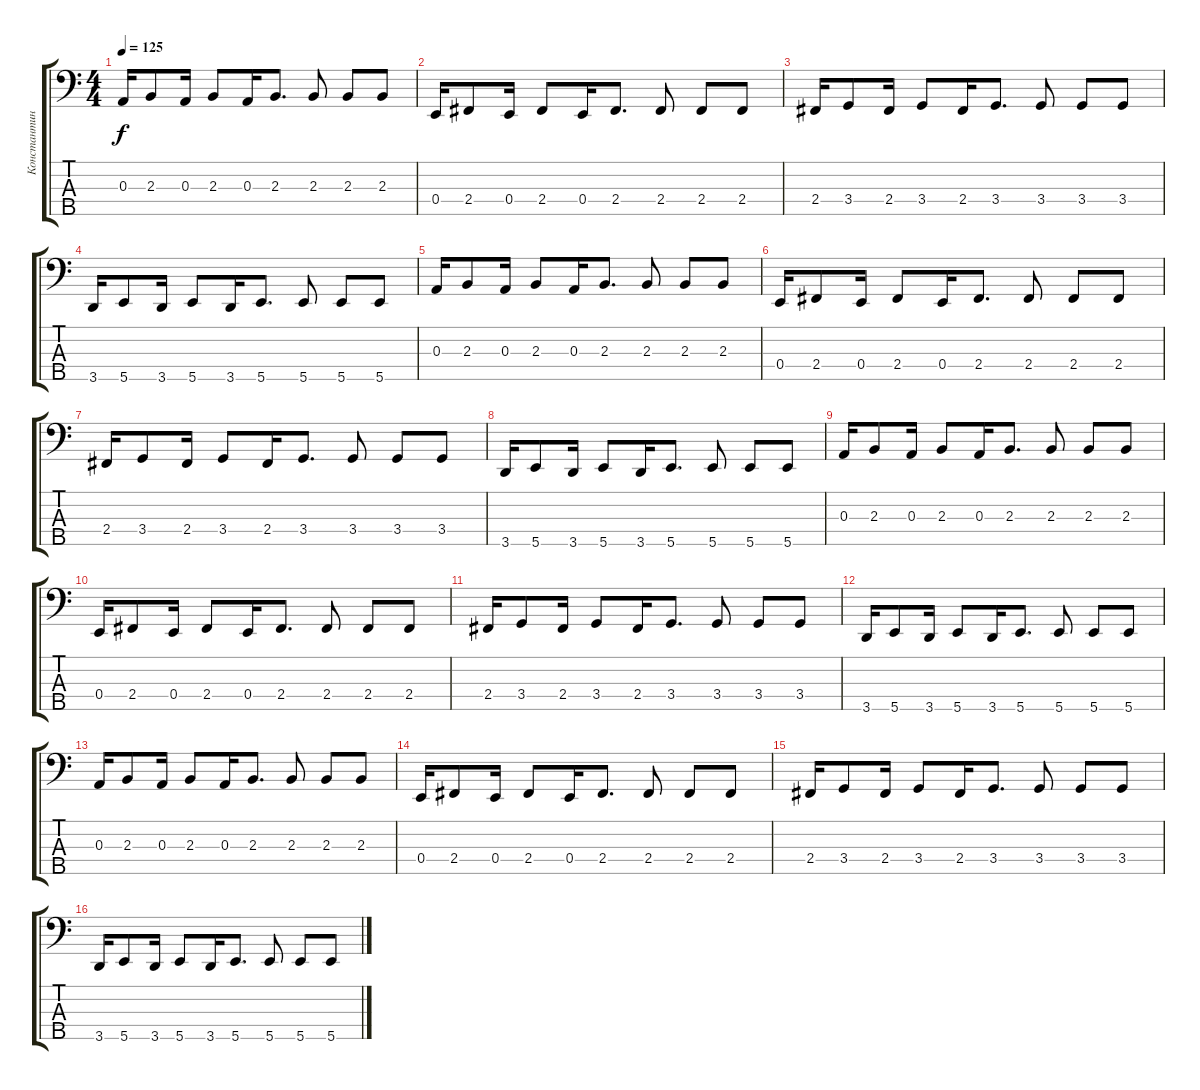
\track ("Константин Бекрев" "Константин") {instrument electricbasspick}
\staff {score tabs}
\tuning (G2 D2 A1 E1 B0) {hide}
\ts (4 4)
\tempo 125
\clef f4
\ks c
0.3.16{dy f} 2.3.8 0.3.16 2.3.8 0.3.16 2.3.8{d} 2.3.8 2.3.8 2.3.8 |
0.4.16 2.4.8 0.4.16 2.4.8 0.4.16 2.4.8{d} 2.4.8 2.4.8 2.4.8 |
2.4.16 3.4.8 2.4.16 3.4.8 2.4.16 3.4.8{d} 3.4.8 3.4.8 3.4.8 |
3.5.16 5.5.8 3.5.16 5.5.8 3.5.16 5.5.8{d} 5.5.8 5.5.8 5.5.8 |
0.3.16 2.3.8 0.3.16 2.3.8 0.3.16 2.3.8{d} 2.3.8 2.3.8 2.3.8 |
0.4.16 2.4.8 0.4.16 2.4.8 0.4.16 2.4.8{d} 2.4.8 2.4.8 2.4.8 |
2.4.16 3.4.8 2.4.16 3.4.8 2.4.16 3.4.8{d} 3.4.8 3.4.8 3.4.8 |
3.5.16 5.5.8 3.5.16 5.5.8 3.5.16 5.5.8{d} 5.5.8 5.5.8 5.5.8 |
0.3.16 2.3.8 0.3.16 2.3.8 0.3.16 2.3.8{d} 2.3.8 2.3.8 2.3.8 |
0.4.16 2.4.8 0.4.16 2.4.8 0.4.16 2.4.8{d} 2.4.8 2.4.8 2.4.8 |
2.4.16 3.4.8 2.4.16 3.4.8 2.4.16 3.4.8{d} 3.4.8 3.4.8 3.4.8 |
3.5.16 5.5.8 3.5.16 5.5.8 3.5.16 5.5.8{d} 5.5.8 5.5.8 5.5.8 |
0.3.16 2.3.8 0.3.16 2.3.8 0.3.16 2.3.8{d} 2.3.8 2.3.8 2.3.8 |
0.4.16 2.4.8 0.4.16 2.4.8 0.4.16 2.4.8{d} 2.4.8 2.4.8 2.4.8 |
2.4.16 3.4.8 2.4.16 3.4.8 2.4.16 3.4.8{d} 3.4.8 3.4.8 3.4.8 |
3.5.16 5.5.8 3.5.16 5.5.8 3.5.16 5.5.8{d} 5.5.8 5.5.8 5.5.8
